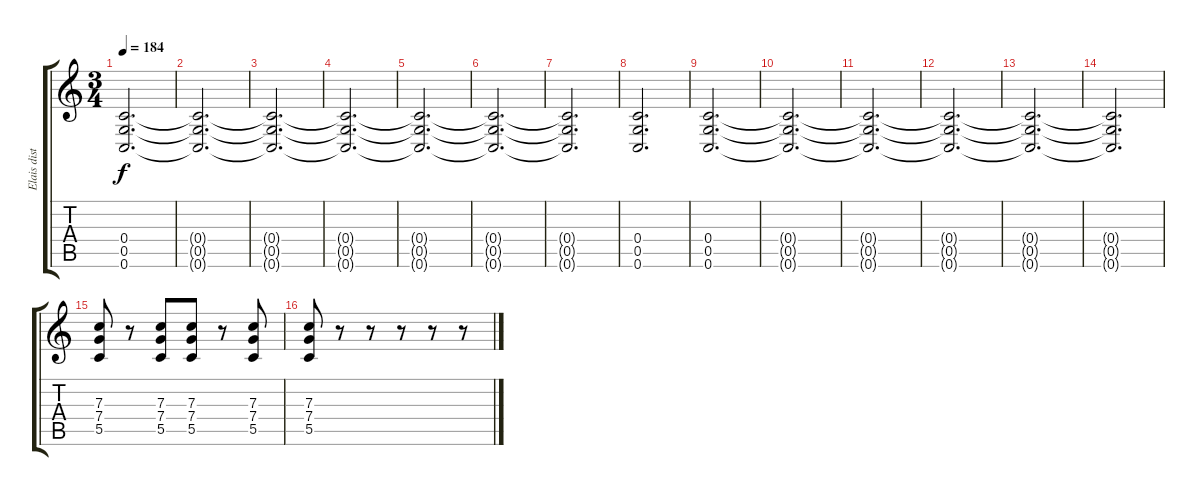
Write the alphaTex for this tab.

\track ("Elais dist." "Elais dist") {instrument overdrivenguitar}
\staff {score tabs}
\tuning (D4 A3 F3 C3 G2 C2) {hide}
\ts (3 4)
\tempo 184
\clef g2
\ks c
(0.4 0.5 0.6).2{d dy f} |
(0.4{t} 0.5{t} 0.6{t}).2{d} |
(0.4{t} 0.5{t} 0.6{t}).2{d} |
(0.4{t} 0.5{t} 0.6{t}).2{d} |
(0.4{t} 0.5{t} 0.6{t}).2{d} |
(0.4{t} 0.5{t} 0.6{t}).2{d} |
(0.4{t} 0.5{t} 0.6{t}).2{d} |
(0.4 0.5 0.6).2{d} |
(0.4 0.5 0.6).2{d} |
(0.4{t} 0.5{t} 0.6{t}).2{d} |
(0.4{t} 0.5{t} 0.6{t}).2{d} |
(0.4{t} 0.5{t} 0.6{t}).2{d} |
(0.4{t} 0.5{t} 0.6{t}).2{d} |
(0.4{t} 0.5{t} 0.6{t}).2{d} |
(7.3 7.4 5.5).8 r.8 (7.3 7.4 5.5).8 (7.3 7.4 5.5).8 r.8 (7.3 7.4 5.5).8 |
(7.3 7.4 5.5).8 r.8 r.8 r.8 r.8 r.8
